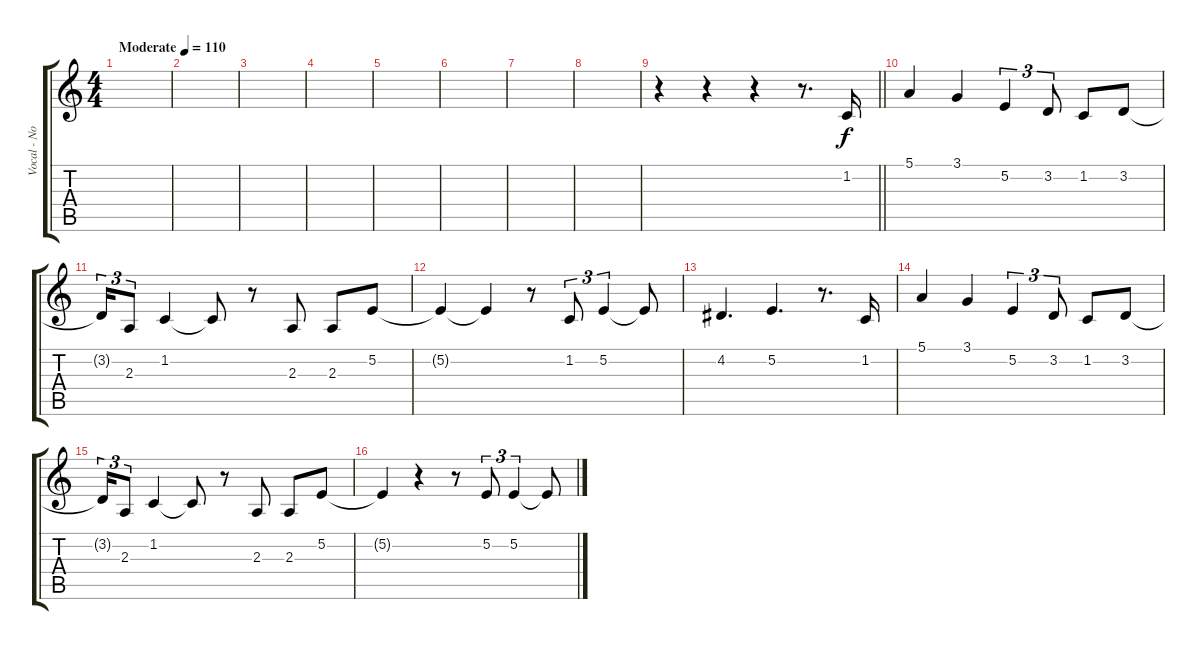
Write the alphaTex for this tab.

\track ("Vocal - Noel Gallagher" "Vocal - No") {instrument tenorsax}
\staff {score tabs}
\tuning (E4 B3 G3 D3 A2 E2) {hide}
\ts (4 4)
\tempo (110 "Moderate")
\clef g2
\ks c
|
|
|
|
|
|
|
|
\barLineRight lightlight
r.4 r.4 r.4 r.8{d} 1.2.16 |
5.1.4 3.1.4 5.2.4{tu (3 2)} 3.2.8{tu (3 2)} 1.2.8 3.2.8 |
3.2{t}.16{tu (3 2)} 2.3.8{tu (3 2)} 1.2.4 1.2{t}.8 r.8 2.3.8 2.3.8 5.2.8 |
5.2{t}.4 5.2{t}.4 r.8 1.2.8{tu (3 2)} 5.2.4{tu (3 2)} 5.2{t}.8 |
4.2.4{d} 5.2.4{d} r.8{d} 1.2.16 |
5.1.4 3.1.4 5.2.4{tu (3 2)} 3.2.8{tu (3 2)} 1.2.8 3.2.8 |
3.2{t}.16{tu (3 2)} 2.3.8{tu (3 2)} 1.2.4 1.2{t}.8 r.8 2.3.8 2.3.8 5.2.8 |
5.2{t}.4 r.4 r.8 5.2.8{tu (3 2)} 5.2.4{tu (3 2)} 5.2{t}.8
